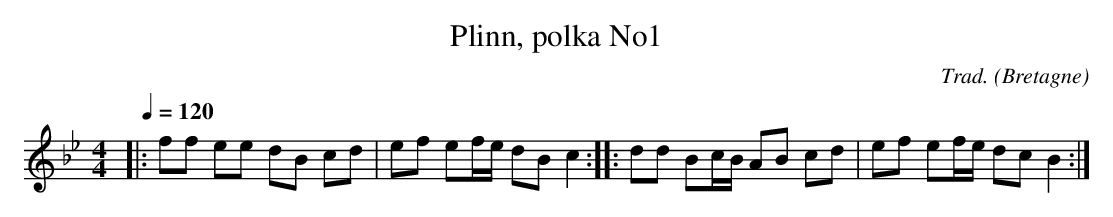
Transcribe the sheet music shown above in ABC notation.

X:1
T:Plinn, polka No1
C:Trad.
O:Bretagne
M:4/4
L:1/8
Q:1/4=120
K:Bb
|: ff ee dB cd | ef ef/e/ dB c2 :: dd Bc/B/ AB cd | ef ef/e/ dc B2 :|
